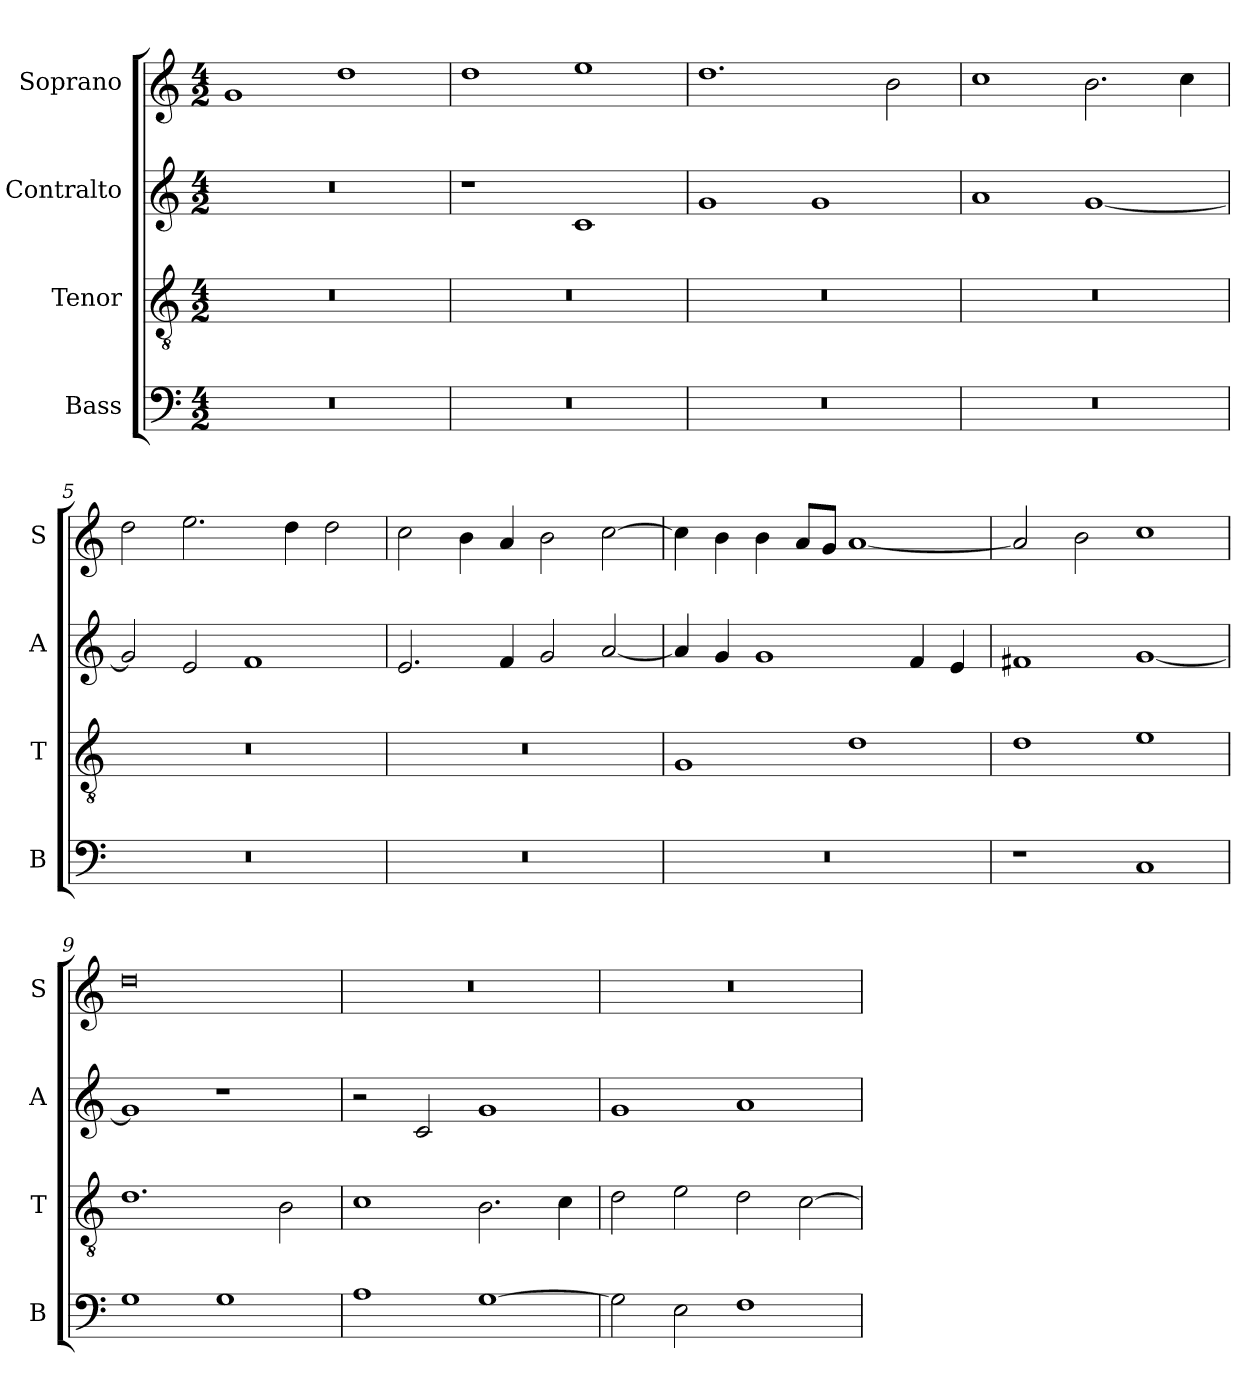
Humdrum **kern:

**kern	**kern	**kern	**kern
*part4	*part3	*part2	*part1
*staff4	*staff3	*staff2	*staff1
*I"Bass	*I"Tenor	*I"Contralto	*I"Soprano
*I'B	*I'T	*I'A	*I'S
*clefF4	*clefGv2	*clefG2	*clefG2
*k[]	*k[]	*k[]	*k[]
*G:mix	*G:mix	*G:mix	*G:mix
*M4/2	*M4/2	*M4/2	*M4/2
=1	=1	=1	=1
0r	0r	0r	1g
.	.	.	1dd
=2	=2	=2	=2
0r	0r	1r	1dd
.	.	1c	1ee
=3	=3	=3	=3
0r	0r	1g	1.dd
.	.	1g	.
.	.	.	2b
=4	=4	=4	=4
0r	0r	1a	1cc
.	.	[1g	2.b
.	.	.	4cc
=5	=5	=5	=5
0r	0r	2g]	2dd
.	.	2e	2.ee
.	.	1f	.
.	.	.	4dd
.	.	.	2dd
=6	=6	=6	=6
0r	0r	2.e	2cc
.	.	.	4b
.	.	4f	4a
.	.	2g	2b
.	.	[2a	[2cc
=7	=7	=7	=7
0r	1G	4a]	4cc]
.	.	4g	4b
.	.	1g	4b
.	.	.	8a/L
.	.	.	8g/J
.	1d	.	[1a
.	.	4f	.
.	.	4e	.
=8	=8	=8	=8
1r	1d	1f#X	2a]
.	.	.	2b
1C	1e	[1g	1cc
=9	=9	=9	=9
1G	1.d	1g]	0dd
1G	.	1r	.
.	2B	.	.
=10	=10	=10	=10
1A	1c	2r	0r
.	.	2c	.
[1G	2.B	1g	.
.	4c	.	.
=11	=11	=11	=11
2G]	2d	1g	0r
2E	2e	.	.
1F	2d	1a	.
.	[2c	.	.
=	=	=	=
*-	*-	*-	*-
